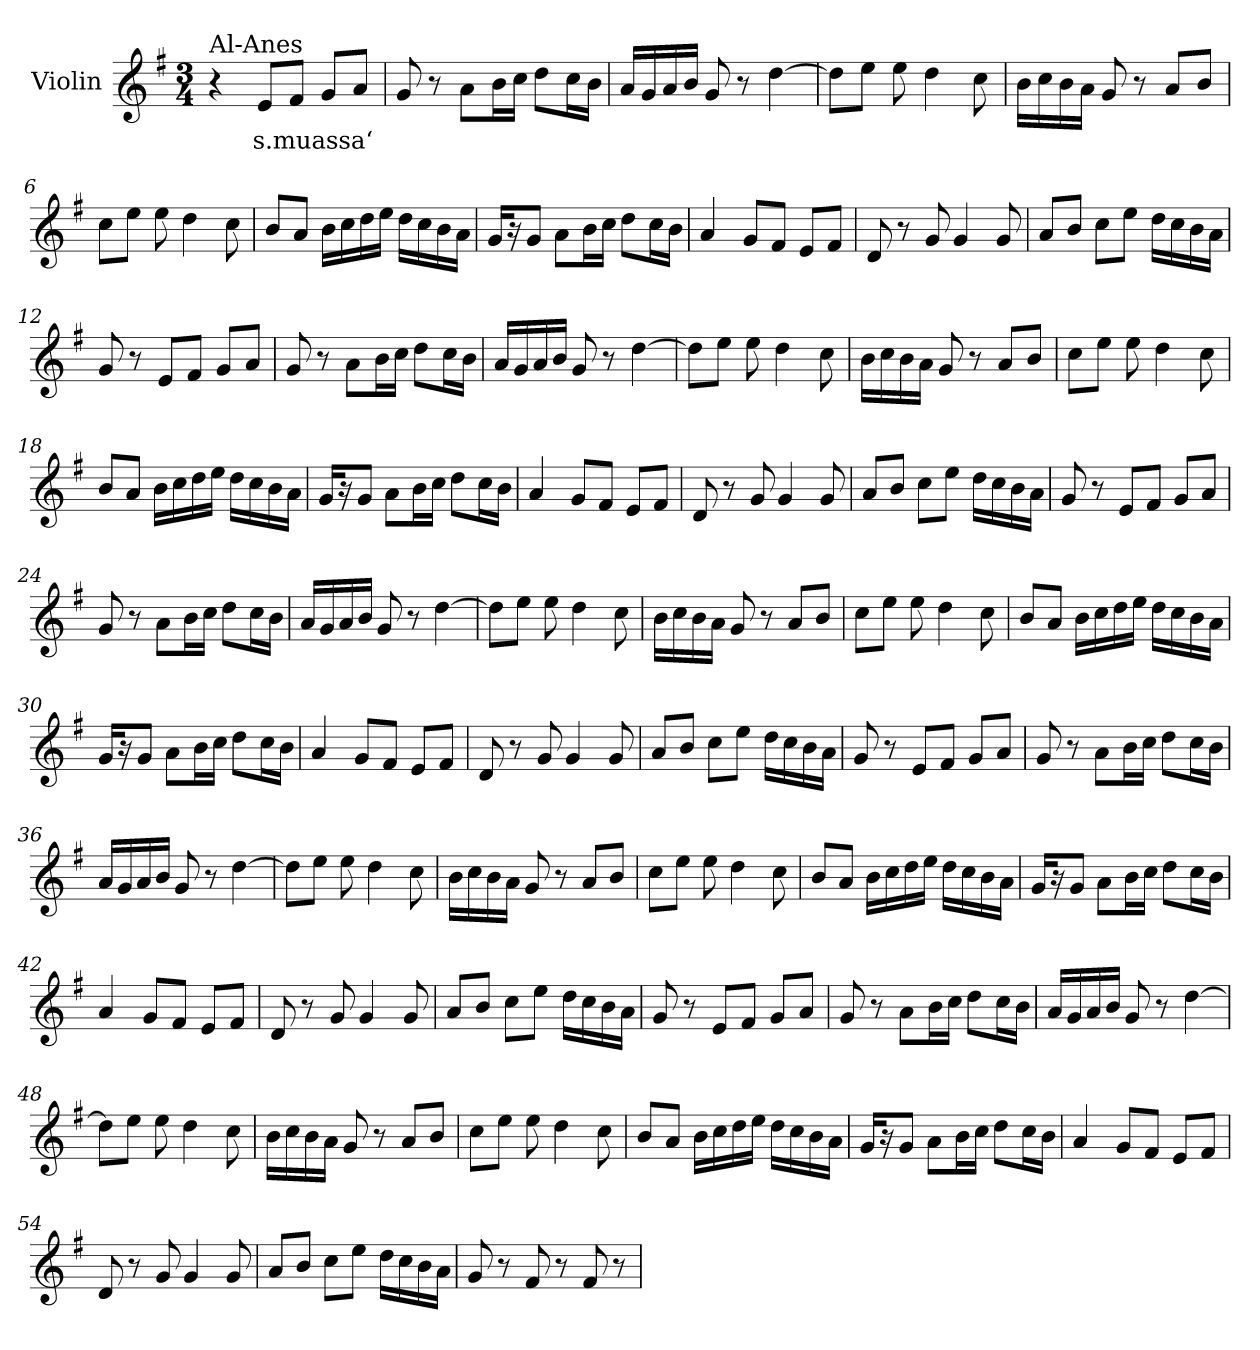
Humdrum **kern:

**kern	**text
*part1	*part1
*staff1	*staff1
*I"Violin	*
*clefG2	*
*k[f#]	*
*G:	*
*M3/4	*
*MM55	*
=1	=1
!LO:TX:a:t=Al-Anes	!
4r	.
!	!LO:LY:b
8e/L	s.muassa‘
8f#/J	.
8g/L	.
8a/J	.
=2	=2
8g/	.
8r	.
8a\L	.
16b\L	.
16cc\JJ	.
8dd\L	.
16cc\L	.
16b\JJ	.
=3	=3
16a/LL	.
16g/	.
16a/	.
16b/JJ	.
8g/	.
8r	.
[4dd\	.
=4	=4
8dd\L]	.
8ee\J	.
8ee\	.
4dd\	.
8cc\	.
=5	=5
16b\LL	.
16cc\	.
16b\	.
16a\JJ	.
8g/	.
8r	.
8a/L	.
8b/J	.
!!LO:LB:g=z
=6	=6
8cc\L	.
8ee\J	.
8ee\	.
4dd\	.
8cc\	.
=7	=7
8b/L	.
8a/J	.
16b\LL	.
16cc\	.
16dd\	.
16ee\JJ	.
16dd\LL	.
16cc\	.
16b\	.
16a\JJ	.
=8	=8
16g/KL	.
16r	.
8g/J	.
8a\L	.
16b\L	.
16cc\JJ	.
8dd\L	.
16cc\L	.
16b\JJ	.
=9	=9
4a/	.
8g/L	.
8f#/J	.
8e/L	.
8f#/J	.
=10	=10
8d/	.
8r	.
8g/	.
4g/	.
8g/	.
!!LO:LB:g=z
=11	=11
8a/L	.
8b/J	.
8cc\L	.
8ee\J	.
16dd\LL	.
16cc\	.
16b\	.
16a\JJ	.
=12	=12
8g/	.
8r	.
8e/L	.
8f#/J	.
8g/L	.
8a/J	.
=13	=13
8g/	.
8r	.
8a\L	.
16b\L	.
16cc\JJ	.
8dd\L	.
16cc\L	.
16b\JJ	.
=14	=14
16a/LL	.
16g/	.
16a/	.
16b/JJ	.
8g/	.
8r	.
[4dd\	.
=15	=15
8dd\L]	.
8ee\J	.
8ee\	.
4dd\	.
8cc\	.
!!LO:LB:g=z
=16	=16
16b\LL	.
16cc\	.
16b\	.
16a\JJ	.
8g/	.
8r	.
8a/L	.
8b/J	.
=17	=17
8cc\L	.
8ee\J	.
8ee\	.
4dd\	.
8cc\	.
=18	=18
8b/L	.
8a/J	.
16b\LL	.
16cc\	.
16dd\	.
16ee\JJ	.
16dd\LL	.
16cc\	.
16b\	.
16a\JJ	.
=19	=19
16g/KL	.
16r	.
8g/J	.
8a\L	.
16b\L	.
16cc\JJ	.
8dd\L	.
16cc\L	.
16b\JJ	.
=20	=20
4a/	.
8g/L	.
8f#/J	.
8e/L	.
8f#/J	.
!!LO:LB:g=z
=21	=21
8d/	.
8r	.
8g/	.
4g/	.
8g/	.
=22	=22
8a/L	.
8b/J	.
8cc\L	.
8ee\J	.
16dd\LL	.
16cc\	.
16b\	.
16a\JJ	.
=23	=23
8g/	.
8r	.
8e/L	.
8f#/J	.
8g/L	.
8a/J	.
=24	=24
8g/	.
8r	.
8a\L	.
16b\L	.
16cc\JJ	.
8dd\L	.
16cc\L	.
16b\JJ	.
=25	=25
16a/LL	.
16g/	.
16a/	.
16b/JJ	.
8g/	.
8r	.
[4dd\	.
!!LO:LB:g=z
=26	=26
8dd\L]	.
8ee\J	.
8ee\	.
4dd\	.
8cc\	.
=27	=27
16b\LL	.
16cc\	.
16b\	.
16a\JJ	.
8g/	.
8r	.
8a/L	.
8b/J	.
=28	=28
8cc\L	.
8ee\J	.
8ee\	.
4dd\	.
8cc\	.
=29	=29
8b/L	.
8a/J	.
16b\LL	.
16cc\	.
16dd\	.
16ee\JJ	.
16dd\LL	.
16cc\	.
16b\	.
16a\JJ	.
=30	=30
16g/KL	.
16r	.
8g/J	.
8a\L	.
16b\L	.
16cc\JJ	.
8dd\L	.
16cc\L	.
16b\JJ	.
!!LO:LB:g=z
=31	=31
4a/	.
8g/L	.
8f#/J	.
8e/L	.
8f#/J	.
=32	=32
8d/	.
8r	.
8g/	.
4g/	.
8g/	.
=33	=33
8a/L	.
8b/J	.
8cc\L	.
8ee\J	.
16dd\LL	.
16cc\	.
16b\	.
16a\JJ	.
=34	=34
8g/	.
8r	.
8e/L	.
8f#/J	.
8g/L	.
8a/J	.
=35	=35
8g/	.
8r	.
8a\L	.
16b\L	.
16cc\JJ	.
8dd\L	.
16cc\L	.
16b\JJ	.
!!LO:PB:g=z
=36	=36
16a/LL	.
16g/	.
16a/	.
16b/JJ	.
8g/	.
8r	.
[4dd\	.
=37	=37
8dd\L]	.
8ee\J	.
8ee\	.
4dd\	.
8cc\	.
=38	=38
16b\LL	.
16cc\	.
16b\	.
16a\JJ	.
8g/	.
8r	.
8a/L	.
8b/J	.
=39	=39
8cc\L	.
8ee\J	.
8ee\	.
4dd\	.
8cc\	.
=40	=40
8b/L	.
8a/J	.
16b\LL	.
16cc\	.
16dd\	.
16ee\JJ	.
16dd\LL	.
16cc\	.
16b\	.
16a\JJ	.
!!LO:PB:g=z
=41	=41
16g/KL	.
16r	.
8g/J	.
8a\L	.
16b\L	.
16cc\JJ	.
8dd\L	.
16cc\L	.
16b\JJ	.
=42	=42
4a/	.
8g/L	.
8f#/J	.
8e/L	.
8f#/J	.
=43	=43
8d/	.
8r	.
8g/	.
4g/	.
8g/	.
=44	=44
8a/L	.
8b/J	.
8cc\L	.
8ee\J	.
16dd\LL	.
16cc\	.
16b\	.
16a\JJ	.
=45	=45
8g/	.
8r	.
8e/L	.
8f#/J	.
8g/L	.
8a/J	.
!!LO:LB:g=z
=46	=46
8g/	.
8r	.
8a\L	.
16b\L	.
16cc\JJ	.
8dd\L	.
16cc\L	.
16b\JJ	.
=47	=47
16a/LL	.
16g/	.
16a/	.
16b/JJ	.
8g/	.
8r	.
[4dd\	.
=48	=48
8dd\L]	.
8ee\J	.
8ee\	.
4dd\	.
8cc\	.
=49	=49
16b\LL	.
16cc\	.
16b\	.
16a\JJ	.
8g/	.
8r	.
8a/L	.
8b/J	.
=50	=50
8cc\L	.
8ee\J	.
8ee\	.
4dd\	.
8cc\	.
!!LO:LB:g=z
=51	=51
8b/L	.
8a/J	.
16b\LL	.
16cc\	.
16dd\	.
16ee\JJ	.
16dd\LL	.
16cc\	.
16b\	.
16a\JJ	.
=52	=52
16g/KL	.
16r	.
8g/J	.
8a\L	.
16b\L	.
16cc\JJ	.
8dd\L	.
16cc\L	.
16b\JJ	.
=53	=53
4a/	.
8g/L	.
8f#/J	.
8e/L	.
8f#/J	.
=54	=54
8d/	.
8r	.
8g/	.
4g/	.
8g/	.
=55	=55
8a/L	.
8b/J	.
8cc\L	.
8ee\J	.
16dd\LL	.
16cc\	.
16b\	.
16a\JJ	.
!!LO:LB:g=z
=56	=56
8g/	.
8r	.
8f#/	.
8r	.
8f#/	.
8r	.
=	=
*-	*-
